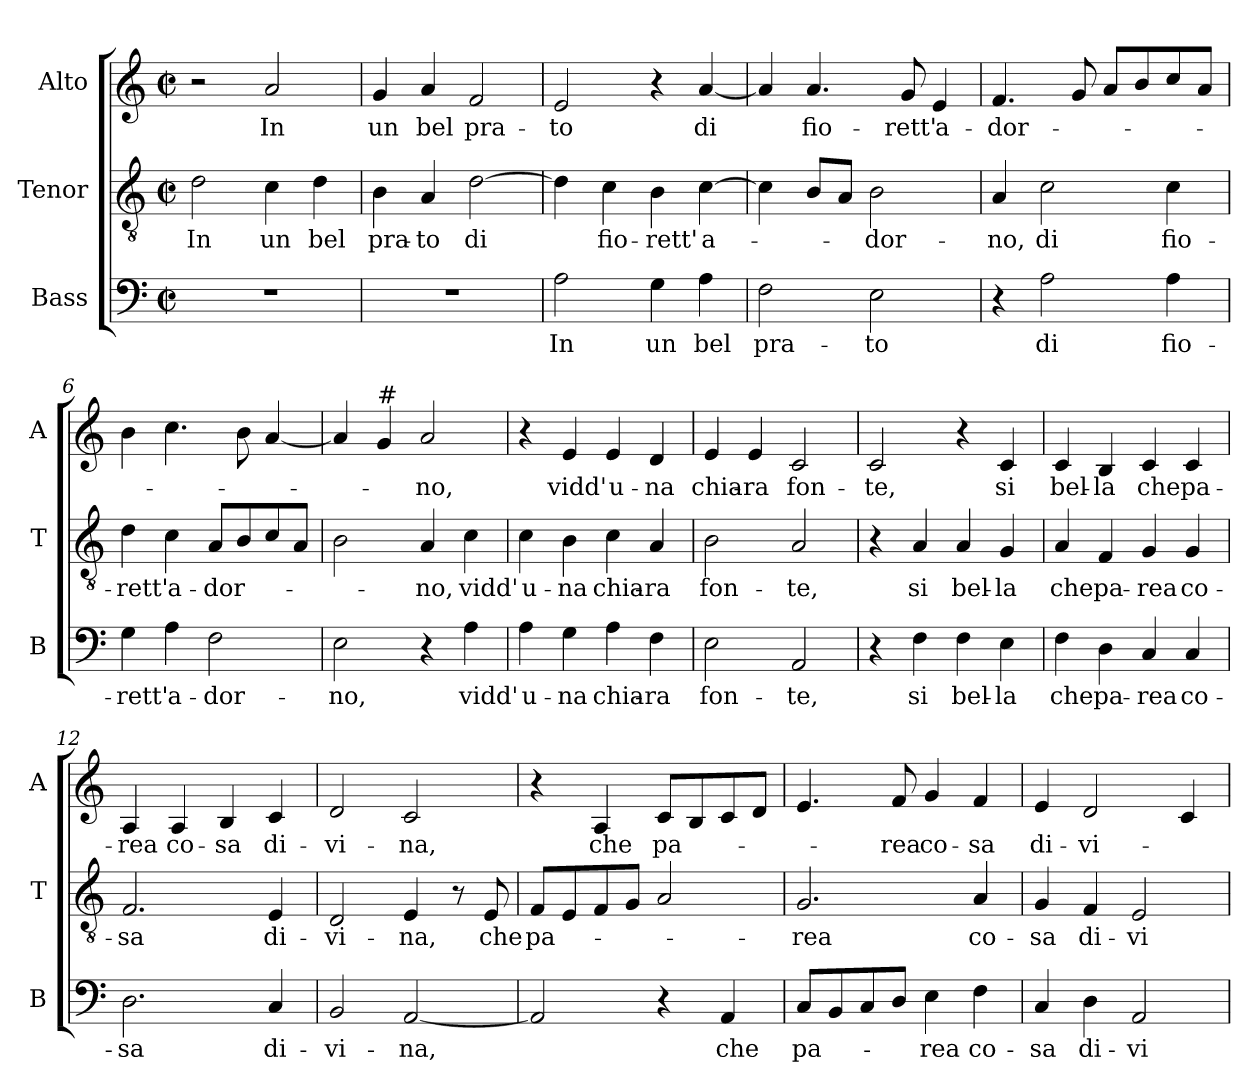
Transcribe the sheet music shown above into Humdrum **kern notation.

**kern	**text	**kern	**text	**kern	**text
*part3	*part3	*part2	*part2	*part1	*part1
*staff3	*staff3	*staff2	*staff2	*staff1	*staff1
*I"Bass	*	*I"Tenor	*	*I"Alto	*
*I'B	*	*I'T	*	*I'A	*
*clefF4	*	*clefGv2	*	*clefG2	*
*k[]	*	*k[]	*	*k[]	*
*C:	*	*C:	*	*C:	*
*M2/2	*	*M2/2	*	*M2/2	*
*met(c|)	*	*met(c|)	*	*met(c|)	*
=1	=1	=1	=1	=1	=1
!	!	!	!LO:LY:b	!	!
1r	.	2d\	In	2r	.
!	!	!	!LO:LY:b	!	!LO:LY:b
.	.	4c\	un	2a/	In
!	!	!	!LO:LY:b	!	!
.	.	4d\	bel	.	.
=2	=2	=2	=2	=2	=2
!	!	!	!LO:LY:b	!	!LO:LY:b
1r	.	4B\	pra-	4g/	un
!	!	!	!LO:LY:b	!	!LO:LY:b
.	.	4A/	-to	4a/	bel
!	!	!	!LO:LY:b	!	!LO:LY:b
.	.	[2d\	di	2f/	pra-
=3	=3	=3	=3	=3	=3
!	!LO:LY:b	!	!	!	!LO:LY:b
2A\	In	4d\]	.	2e/	-to
!	!	!	!LO:LY:b	!	!
.	.	4c\	fio-	.	.
!	!LO:LY:b	!	!LO:LY:b	!	!
4G\	un	4B\	-rett'	4r	.
!	!LO:LY:b	!	!LO:LY:b	!	!LO:LY:b
4A\	bel	[4c\	a-	[4a/	di
=4	=4	=4	=4	=4	=4
!	!LO:LY:b	!	!	!	!
2F\	pra-	4c\]	.	4a/]	.
!	!	!	!	!	!LO:LY:b
.	.	8B/L	.	4.a/	fio-
.	.	8A/J	.	.	.
!	!LO:LY:b	!	!LO:LY:b	!	!
2E\	-to	2B\	-dor-	.	.
!	!	!	!	!	!LO:LY:b
.	.	.	.	8g/	-rett'
!	!	!	!	!	!LO:LY:b
.	.	.	.	4e/	a-
=5	=5	=5	=5	=5	=5
!	!	!	!LO:LY:b	!	!LO:LY:b
4r	.	4A/	-no,	4.f/	-dor-
!	!LO:LY:b	!	!LO:LY:b	!	!
2A\	di	2c\	di	.	.
.	.	.	.	8g/	.
.	.	.	.	8a/L	.
.	.	.	.	8b/	.
!	!LO:LY:b	!	!LO:LY:b	!	!
4A\	fio-	4c\	fio-	8cc/	.
.	.	.	.	8a/J	.
!!LO:LB:g=z
=6	=6	=6	=6	=6	=6
!	!LO:LY:b	!	!LO:LY:b	!	!
4G\	-rett'	4d\	-rett'	4b\	.
!	!LO:LY:b	!	!LO:LY:b	!	!
4A\	a-	4c\	a-	4.cc\	.
!	!LO:LY:b	!	!LO:LY:b	!	!
2F\	-dor-	8A/L	-dor-	.	.
.	.	8B/	.	8b\	.
.	.	8c/	.	[4a/	.
.	.	8A/J	.	.	.
=7	=7	=7	=7	=7	=7
!	!LO:LY:b	!	!	!	!
2E\	-no,	2B\	.	4a/]	.
!	!	!	!	!LO:TX:a:t=#	!
.	.	.	.	4g/	.
!	!	!	!LO:LY:b	!	!LO:LY:b
4r	.	4A/	-no,	2a/	-no,
!	!LO:LY:b	!	!LO:LY:b	!	!
4A\	vidd'	4c\	vidd'	.	.
=8	=8	=8	=8	=8	=8
!	!LO:LY:b	!	!LO:LY:b	!	!
4A\	u-	4c\	u-	4r	.
!	!LO:LY:b	!	!LO:LY:b	!	!LO:LY:b
4G\	-na	4B\	-na	4e/	vidd'
!	!LO:LY:b	!	!LO:LY:b	!	!LO:LY:b
4A\	chia-	4c\	chia-	4e/	u-
!	!LO:LY:b	!	!LO:LY:b	!	!LO:LY:b
4F\	-ra	4A/	-ra	4d/	-na
=9	=9	=9	=9	=9	=9
!	!LO:LY:b	!	!LO:LY:b	!	!LO:LY:b
2E\	fon-	2B\	fon-	4e/	chia-
!	!	!	!	!	!LO:LY:b
.	.	.	.	4e/	-ra
!	!LO:LY:b	!	!LO:LY:b	!	!LO:LY:b
2AA/	-te,	2A/	-te,	2c/	fon-
=10	=10	=10	=10	=10	=10
!	!	!	!	!	!LO:LY:b
4r	.	4r	.	2c/	-te,
!	!LO:LY:b	!	!LO:LY:b	!	!
4F\	si	4A/	si	.	.
!	!LO:LY:b	!	!LO:LY:b	!	!
4F\	bel-	4A/	bel-	4r	.
!	!LO:LY:b	!	!LO:LY:b	!	!LO:LY:b
4E\	-la	4G/	-la	4c/	si
!!LO:LB:g=z
=11	=11	=11	=11	=11	=11
!	!LO:LY:b	!	!LO:LY:b	!	!LO:LY:b
4F\	che	4A/	che	4c/	bel-
!	!LO:LY:b	!	!LO:LY:b	!	!LO:LY:b
4D\	pa-	4F/	pa-	4B/	-la
!	!LO:LY:b	!	!LO:LY:b	!	!LO:LY:b
4C/	-rea	4G/	-rea	4c/	che
!	!LO:LY:b	!	!LO:LY:b	!	!LO:LY:b
4C/	co-	4G/	co-	4c/	pa-
=12	=12	=12	=12	=12	=12
!	!LO:LY:b	!	!LO:LY:b	!	!LO:LY:b
2.D\	-sa	2.F/	-sa	4A/	-rea
!	!	!	!	!	!LO:LY:b
.	.	.	.	4A/	co-
!	!	!	!	!	!LO:LY:b
.	.	.	.	4B/	-sa
!	!LO:LY:b	!	!LO:LY:b	!	!LO:LY:b
4C/	di-	4E/	di-	4c/	di-
=13	=13	=13	=13	=13	=13
!	!LO:LY:b	!	!LO:LY:b	!	!LO:LY:b
2BB/	-vi-	2D/	-vi-	2d/	-vi-
!	!LO:LY:b	!	!LO:LY:b	!	!LO:LY:b
[2AA/	-na,	4E/	-na,	2c/	-na,
.	.	8r	.	.	.
!	!	!	!LO:LY:b	!	!
.	.	8E/	che	.	.
=14	=14	=14	=14	=14	=14
!	!	!	!LO:LY:b	!	!
2AA/]	.	8F/L	pa-	4r	.
.	.	8E/	.	.	.
!	!	!	!	!	!LO:LY:b
.	.	8F/	.	4A/	che
.	.	8G/J	.	.	.
!	!	!	!	!	!LO:LY:b
4r	.	2A/	.	8c/L	pa-
.	.	.	.	8B/	.
!	!LO:LY:b	!	!	!	!
4AA/	che	.	.	8c/	.
.	.	.	.	8d/J	.
=15	=15	=15	=15	=15	=15
!	!LO:LY:b	!	!LO:LY:b	!	!
8C/L	pa-	2.G/	-rea	4.e/	.
8BB/	.	.	.	.	.
8C/	.	.	.	.	.
!	!	!	!	!	!LO:LY:b
8D/J	.	.	.	8f/	-rea
!	!LO:LY:b	!	!	!	!LO:LY:b
4E\	-rea	.	.	4g/	co-
!	!LO:LY:b	!	!LO:LY:b	!	!LO:LY:b
4F\	co-	4A/	co-	4f/	-sa
!!LO:PB:g=z
=16	=16	=16	=16	=16	=16
!	!LO:LY:b	!	!LO:LY:b	!	!LO:LY:b
4C/	-sa	4G/	-sa	4e/	di-
!	!LO:LY:b	!	!LO:LY:b	!	!LO:LY:b
4D\	di-	4F/	di-	2d/	-vi-
!	!LO:LY:b	!	!LO:LY:b	!	!
2AA/	-vi-	2E/	-vi-	.	.
.	.	.	.	4c/	.
=	=	=	=	=	=
*-	*-	*-	*-	*-	*-
